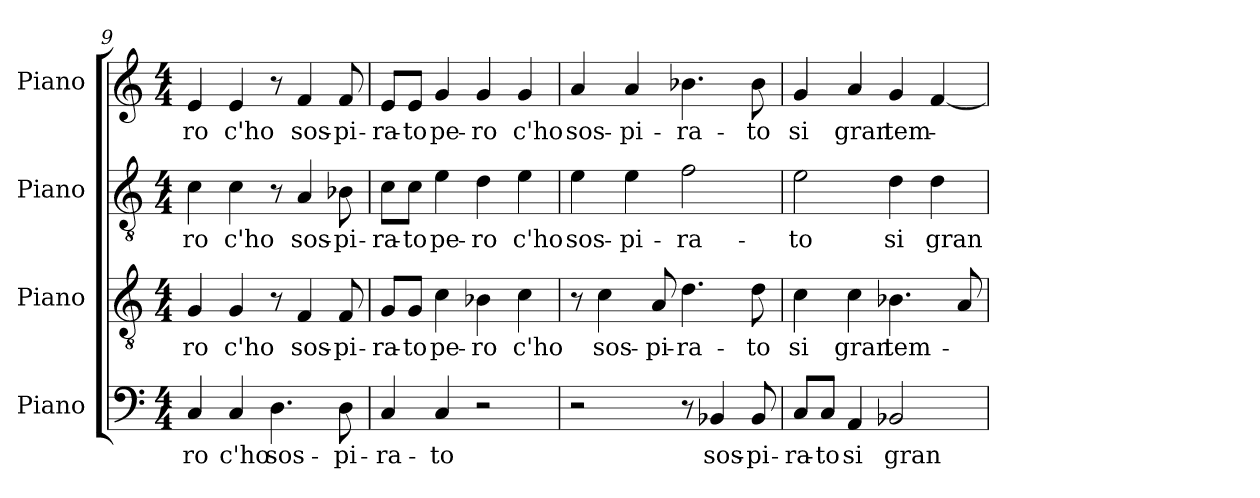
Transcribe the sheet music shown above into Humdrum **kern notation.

**kern	**text	**kern	**text	**kern	**text	**kern	**text
*part4	*part4	*part3	*part3	*part2	*part2	*part1	*part1
*staff4	*staff4	*staff3	*staff3	*staff2	*staff2	*staff1	*staff1
*I"Piano	*	*I"Piano	*	*I"Piano	*	*I"Piano	*
*I'Pno.	*	*I'Pno.	*	*I'Pno.	*	*I'Pno.	*
*clefF4	*	*clefGv2	*	*clefGv2	*	*clefG2	*
*	*	*ITrd7c12	*	*ITrd7c12	*	*	*
*k[]	*	*k[]	*	*k[]	*	*k[]	*
*C:	*	*C:	*	*C:	*	*C:	*
*M4/4	*	*M4/4	*	*M4/4	*	*M4/4	*
=9	=9	=9	=9	=9	=9	=9	=9
!	!LO:LY:b:color=#000000	!	!	!	!	!	!
!	!	!	!LO:LY:b:color=#000000	!	!	!	!
!	!	!	!	!	!LO:LY:b:color=#000000	!	!
!	!	!	!	!	!	!	!LO:LY:b:color=#000000
4Ci/	-ro	4GGi/	-ro	4Ci\	-ro	4ei/	-ro
!	!LO:LY:b:color=#000000	!	!	!	!	!	!
!	!	!	!LO:LY:b:color=#000000	!	!	!	!
!	!	!	!	!	!LO:LY:b:color=#000000	!	!
!	!	!	!	!	!	!	!LO:LY:b:color=#000000
4Ci/	c'ho	4GGi/	c'ho	4Ci\	c'ho	4ei/	c'ho
!	!LO:LY:b:color=#000000	!	!	!	!	!	!
4.Di\	sos-	8r	.	8r	.	8r	.
!	!	!	!LO:LY:b:color=#000000	!	!	!	!
!	!	!	!	!	!LO:LY:b:color=#000000	!	!
!	!	!	!	!	!	!	!LO:LY:b:color=#000000
.	.	4FFi/	sos-	4AAi/	sos-	4fi/	sos-
!	!LO:LY:b:color=#000000	!	!	!	!	!	!
!	!	!	!LO:LY:b:color=#000000	!	!	!	!
!	!	!	!	!	!LO:LY:b:color=#000000	!	!
!	!	!	!	!	!	!	!LO:LY:b:color=#000000
8Di\	-pi-	8FFi/	-pi-	8BB-i\	-pi-	8fi/	-pi-
=10	=10	=10	=10	=10	=10	=10	=10
!	!LO:LY:b:color=#000000	!	!	!	!	!	!
!	!	!	!LO:LY:b:color=#000000	!	!	!	!
!	!	!	!	!	!LO:LY:b:color=#000000	!	!
!	!	!	!	!	!	!	!LO:LY:b:color=#000000
4Ci/	-ra-	8GGi/L	-ra-	8Ci\L	-ra-	8ei/L	-ra-
!	!	!	!LO:LY:b:color=#000000	!	!	!	!
!	!	!	!	!	!LO:LY:b:color=#000000	!	!
!	!	!	!	!	!	!	!LO:LY:b:color=#000000
.	.	8GGi/J	-to	8Ci\J	-to	8ei/J	-to
!	!LO:LY:b:color=#000000	!	!	!	!	!	!
!	!	!	!LO:LY:b:color=#000000	!	!	!	!
!	!	!	!	!	!LO:LY:b:color=#000000	!	!
!	!	!	!	!	!	!	!LO:LY:b:color=#000000
4Ci/	-to	4Ci\	pe-	4Ei\	pe-	4gi/	pe-
!	!	!	!LO:LY:b:color=#000000	!	!	!	!
!	!	!	!	!	!LO:LY:b:color=#000000	!	!
!	!	!	!	!	!	!	!LO:LY:b:color=#000000
2r	.	4BB-i\	-ro	4Di\	-ro	4gi/	-ro
!	!	!	!LO:LY:b:color=#000000	!	!	!	!
!	!	!	!	!	!LO:LY:b:color=#000000	!	!
!	!	!	!	!	!	!	!LO:LY:b:color=#000000
.	.	4Ci\	c'ho	4Ei\	c'ho	4gi/	c'ho
=11	=11	=11	=11	=11	=11	=11	=11
!	!	!	!	!	!LO:LY:b:color=#000000	!	!
!	!	!	!	!	!	!	!LO:LY:b:color=#000000
2r	.	8r	.	4Ei\	sos-	4ai/	sos-
!	!	!	!LO:LY:b:color=#000000	!	!	!	!
.	.	4Ci\	sos-	.	.	.	.
!	!	!	!	!	!LO:LY:b:color=#000000	!	!
!	!	!	!	!	!	!	!LO:LY:b:color=#000000
.	.	.	.	4Ei\	-pi-	4ai/	-pi-
!	!	!	!LO:LY:b:color=#000000	!	!	!	!
.	.	8AAi/	-pi-	.	.	.	.
!	!	!	!LO:LY:b:color=#000000	!	!	!	!
!	!	!	!	!	!LO:LY:b:color=#000000	!	!
!	!	!	!	!	!	!	!LO:LY:b:color=#000000
8r	.	4.Di\	-ra-	2Fi\	-ra-	4.b-i\	-ra-
!	!LO:LY:b:color=#000000	!	!	!	!	!	!
4BB-i/	sos-	.	.	.	.	.	.
!	!LO:LY:b:color=#000000	!	!	!	!	!	!
!	!	!	!LO:LY:b:color=#000000	!	!	!	!
!	!	!	!	!	!	!	!LO:LY:b:color=#000000
8BB-i/	-pi-	8Di\	-to	.	.	8b-i\	-to
=12	=12	=12	=12	=12	=12	=12	=12
!	!LO:LY:b:color=#000000	!	!	!	!	!	!
!	!	!	!LO:LY:b:color=#000000	!	!	!	!
!	!	!	!	!	!LO:LY:b:color=#000000	!	!
!	!	!	!	!	!	!	!LO:LY:b:color=#000000
8Ci/L	-ra-	4Ci\	si	2Ei\	-to	4gi/	si
!	!LO:LY:b:color=#000000	!	!	!	!	!	!
8Ci/J	-to	.	.	.	.	.	.
!	!LO:LY:b:color=#000000	!	!	!	!	!	!
!	!	!	!LO:LY:b:color=#000000	!	!	!	!
!	!	!	!	!	!	!	!LO:LY:b:color=#000000
4AAi/	si	4Ci\	gran	.	.	4ai/	gran
!	!LO:LY:b:color=#000000	!	!	!	!	!	!
!	!	!	!LO:LY:b:color=#000000	!	!	!	!
!	!	!	!	!	!LO:LY:b:color=#000000	!	!
!	!	!	!	!	!	!	!LO:LY:b:color=#000000
2BB-i/	gran	4.BB-i\	tem-	4Di\	si	4gi/	tem-
!	!	!	!	!	!LO:LY:b:color=#000000	!	!
.	.	.	.	4Di\	gran	[4fi/	.
.	.	8AAi/	.	.	.	.	.
=	=	=	=	=	=	=	=
*-	*-	*-	*-	*-	*-	*-	*-
